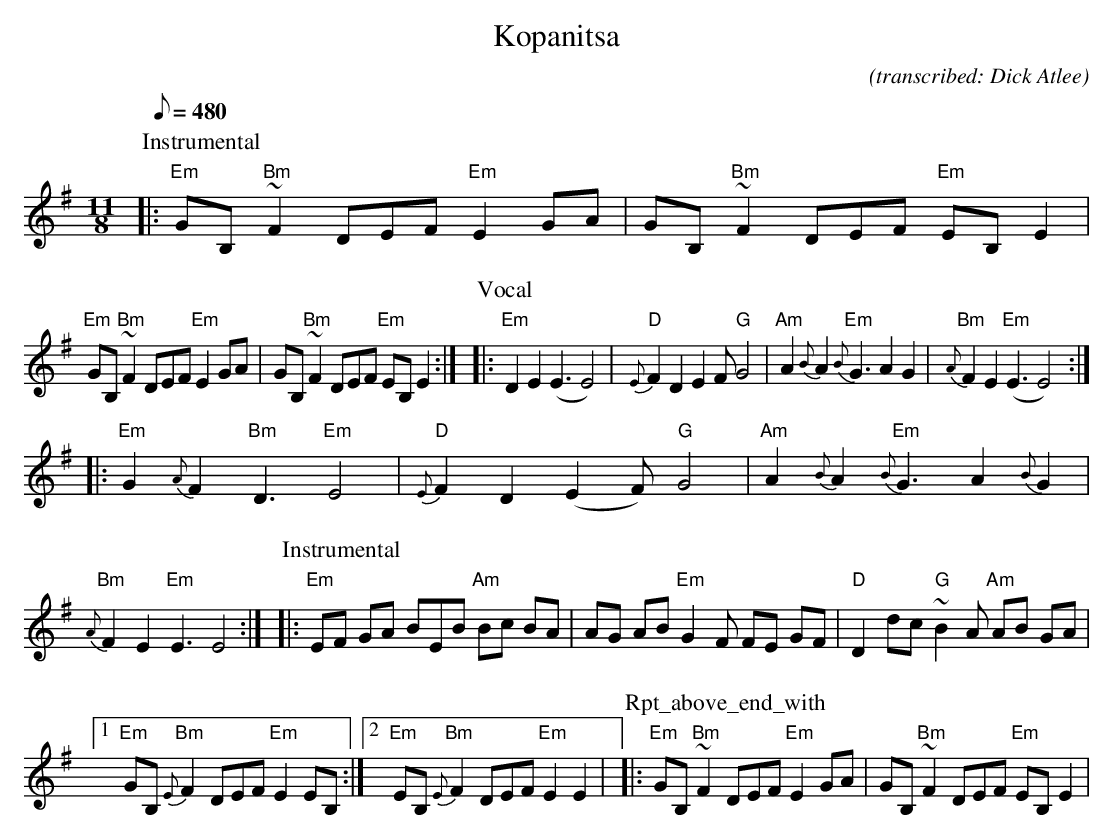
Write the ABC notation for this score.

X:1
T:Kopanitsa
M:11/8
L:1/8
Q:1/8=480
C:(transcribed: Dick Atlee)
K:Em
P:Instrumental
|: "Em" GB, "Bm" ~F2 DEF "Em" E2 GA | GB, "Bm" ~F2 DEF "Em" EB, E2 | !
"Em" GB, "Bm" ~F2 DEF "Em" E2 GA | GB, "Bm" ~F2 DEF "Em" EB, E2 :|
P:Vocal
|: "Em" D2 E2 (E3 E4) | "D" {E}F2 D2 E2 F "G" G4 |
"Am" A2 {B}A2 "Em" {B}G3 A2 G2 | "Bm" {A}F2 E2 "Em" (E3 E4) :| !
|: "Em" G2 {A}F2 "Bm" D3 "Em" E4 | "D" {E}F2 D2 (E2 F) "G" G4 |
"Am" A2 {B}A2 "Em" {B}G3 A2 {B}G2 | "Bm" {A}F2 E2 "Em" E3 E4 :|
P:Instrumental
|: "Em" EF GA BEB "Am" Bc BA | AG AB "Em" G2 F FE GF |
"D" D2 dc "G" ~B2 A "Am" AB GA | !
[1 "Em" GB, "Bm" {E}F2 DEF "Em" E2 EB, :|
[2 "Em"EB, "Bm" {E}F2 DEF "Em" E2 E2 |
P:Rpt_above_end_with
|: "Em" GB, "Bm" ~F2 DEF "Em" E2 GA | GB, "Bm" ~F2 DEF "Em" EB, E2 |
